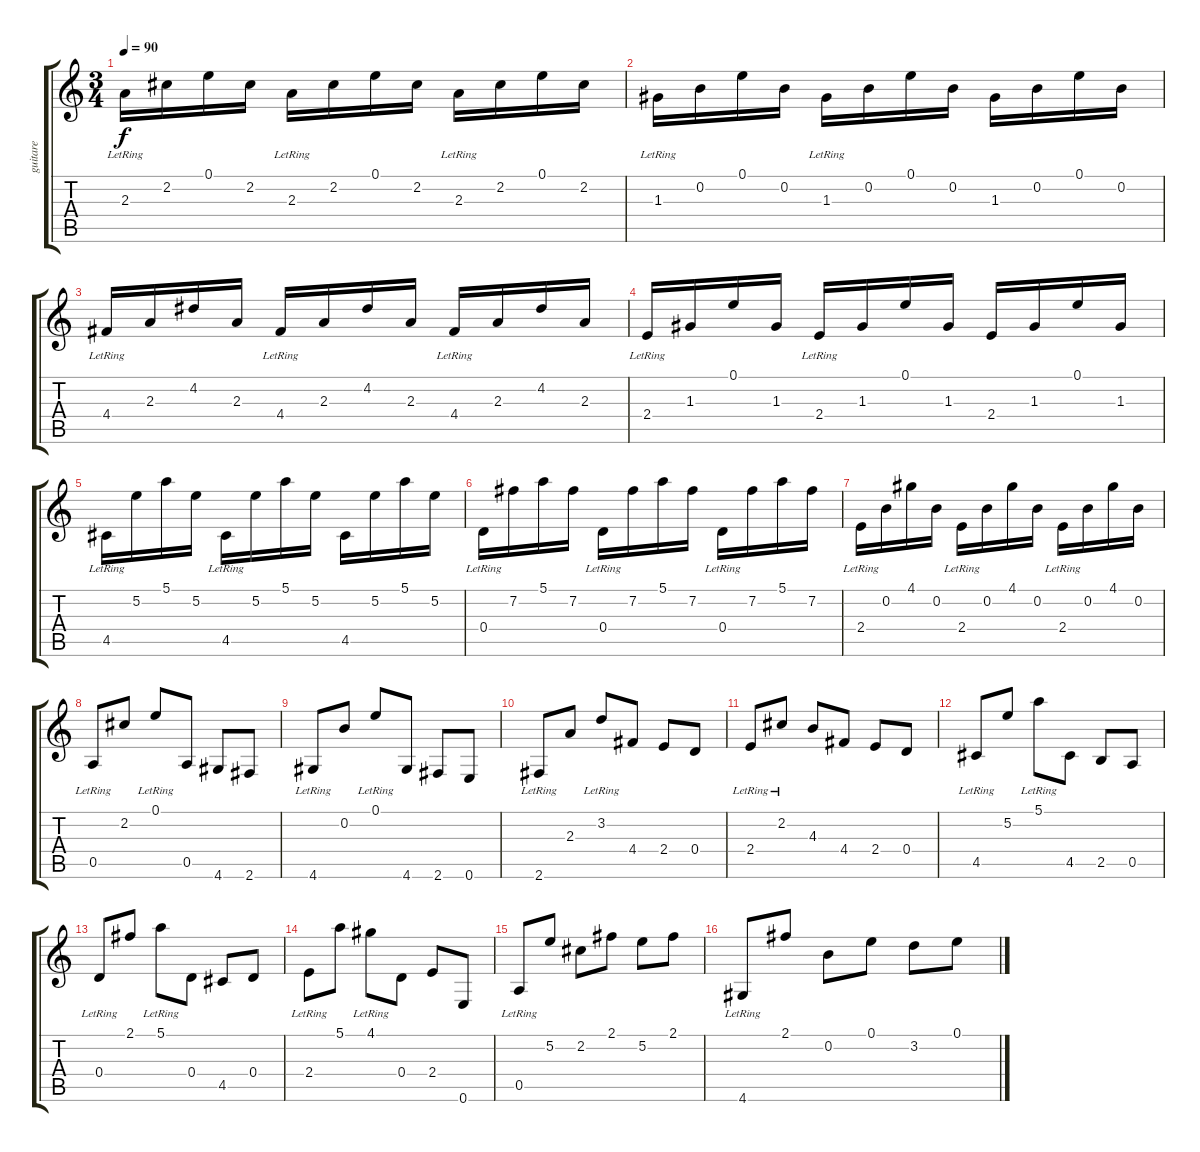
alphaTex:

\track ("guitare" "guitare") {instrument acousticguitarnylon}
\staff {score tabs}
\tuning (E4 B3 G3 D3 A2 E2) {hide}
\ts (3 4)
\tempo 90
\clef g2
\ks c
2.3{lr}.16{dy f instrument acousticguitarnylon} 2.2.16 0.1.16 2.2.16 2.3{lr}.16 2.2.16 0.1.16 2.2.16 2.3{lr}.16 2.2.16 0.1.16 2.2.16 |
1.3{lr}.16 0.2.16 0.1.16 0.2.16 1.3{lr}.16 0.2.16 0.1.16 0.2.16 1.3.16 0.2.16 0.1.16 0.2.16 |
4.4{lr}.16 2.3.16 4.2.16 2.3.16 4.4{lr}.16 2.3.16 4.2.16 2.3.16 4.4{lr}.16 2.3.16 4.2.16 2.3.16 |
2.4{lr}.16 1.3.16 0.1.16 1.3.16 2.4{lr}.16 1.3.16 0.1.16 1.3.16 2.4.16 1.3.16 0.1.16 1.3.16 |
4.5{lr}.16 5.2.16 5.1.16 5.2.16 4.5{lr}.16 5.2.16 5.1.16 5.2.16 4.5.16 5.2.16 5.1.16 5.2.16 |
0.4{lr}.16 7.2.16 5.1.16 7.2.16 0.4{lr}.16 7.2.16 5.1.16 7.2.16 0.4{lr}.16 7.2.16 5.1.16 7.2.16 |
2.4{lr}.16 0.2.16 4.1.16 0.2.16 2.4{lr}.16 0.2.16 4.1.16 0.2.16 2.4{lr}.16 0.2.16 4.1.16 0.2.16 |
0.5{lr}.8 2.2.8 0.1{lr}.8 0.5.8 4.6.8 2.6.8 |
4.6{lr}.8 0.2.8 0.1{lr}.8 4.6.8 2.6.8 0.6.8 |
2.6{lr}.8 2.3.8 3.2{lr}.8 4.4.8 2.4.8 0.4.8 |
2.4{lr}.8 2.2{lr}.8 4.3.8 4.4.8 2.4.8 0.4.8 |
4.5{lr}.8 5.2.8 5.1{lr}.8 4.5.8 2.5.8 0.5.8 |
0.4{lr}.8 2.1.8 5.1{lr}.8 0.4.8 4.5.8 0.4.8 |
2.4{lr}.8 5.1.8 4.1{lr}.8 0.4.8 2.4.8 0.6.8 |
0.5{lr}.8 5.2.8 2.2.8 2.1.8 5.2.8 2.1.8 |
4.6{lr}.8 2.1.8 0.2.8 0.1.8 3.2.8 0.1.8
